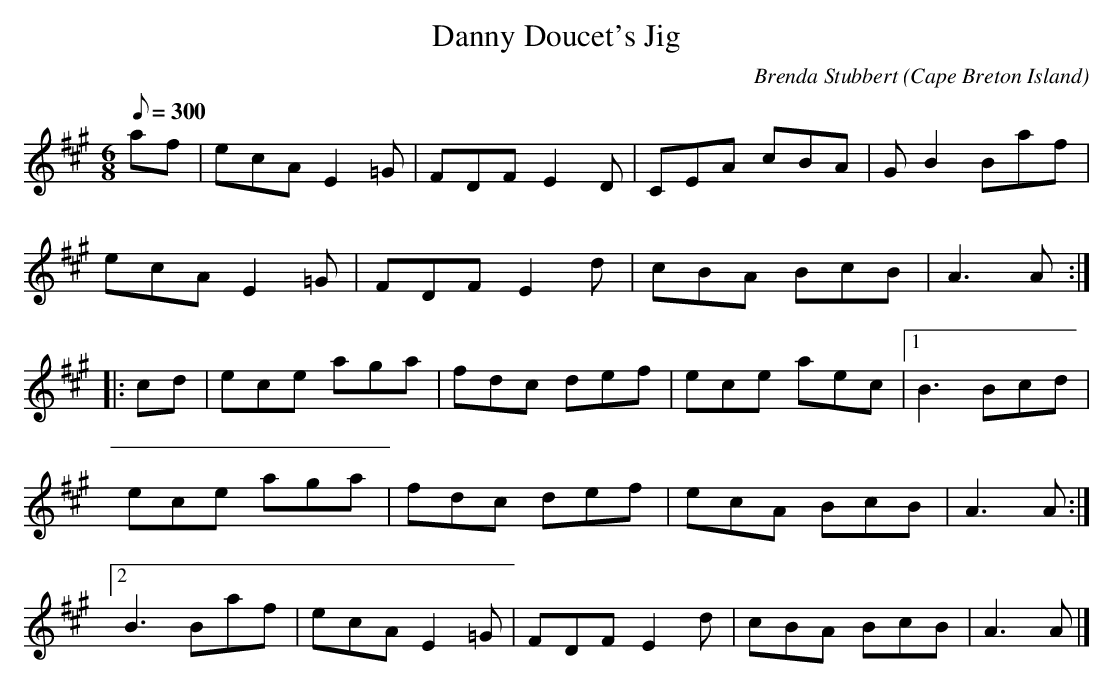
X:1
T:Danny Doucet's Jig
C:Brenda Stubbert
O:Cape Breton Island
L:1/8
Q:300
M:6/8
K:A
af|ecA E2 =G|FDF E2 D|CEA cBA|G B2 Baf|
ecA E2 =G|FDF E2 d|cBA BcB|A3 A:|
|:cd|ece aga|fdc def|ece aec|1B3 Bcd|
ece aga|fdc def|ecA BcB|A3 A:|
[2B3 Baf|ecA E2 =G|FDF E2 d|cBA BcB|A3 A|]
